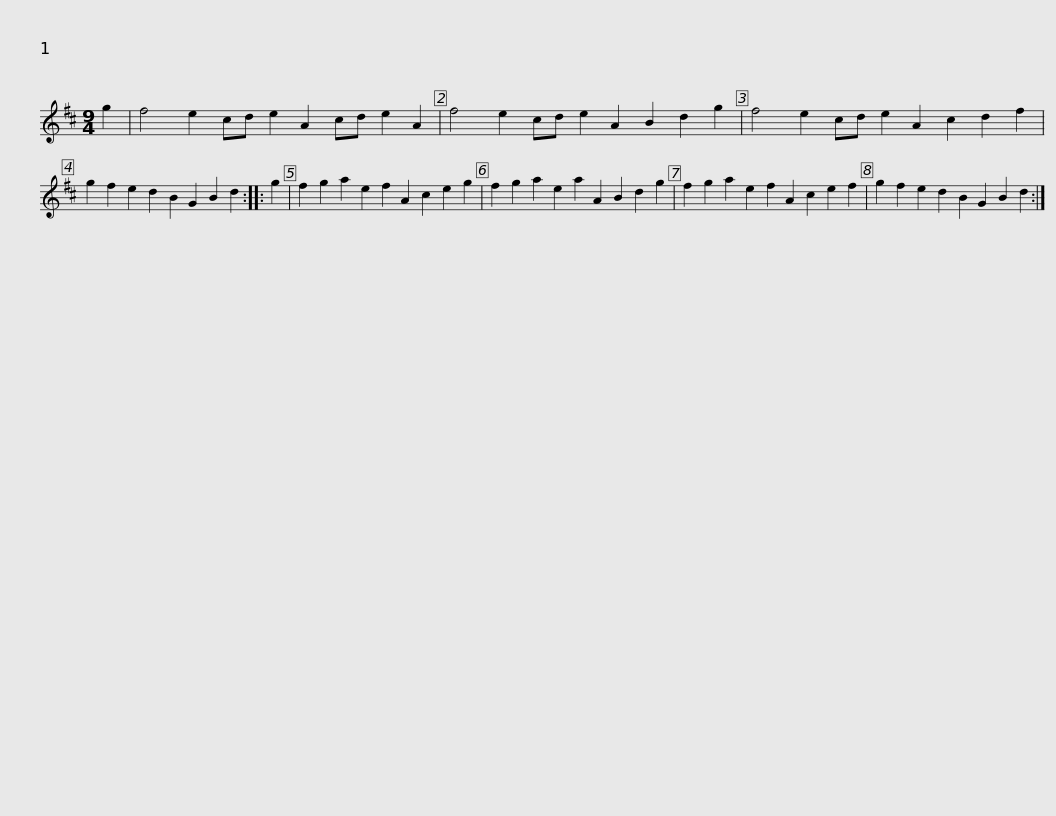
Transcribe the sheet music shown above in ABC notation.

X:1
L:1/8
M:9/4
I:linebreak $
K:D
V:1 treble
V:1
 g2 | f4 e2 cd e2 A2 cd e2 A2 | f4 e2 cd e2 A2 B2 d2 g2 | f4 e2 cd e2 A2 c2 d2 f2 | g2 f2 e2 d2 B2 G2 B2 d2 ::$ %5
 g2 | f2 g2 a2 e2 f2 A2 c2 e2 g2 | f2 g2 a2 e2 a2 A2 B2 d2 g2 | f2 g2 a2 e2 f2 A2 c2 e2 f2 | g2 f2 e2 d2 B2 G2 B2 d2 :| %10
